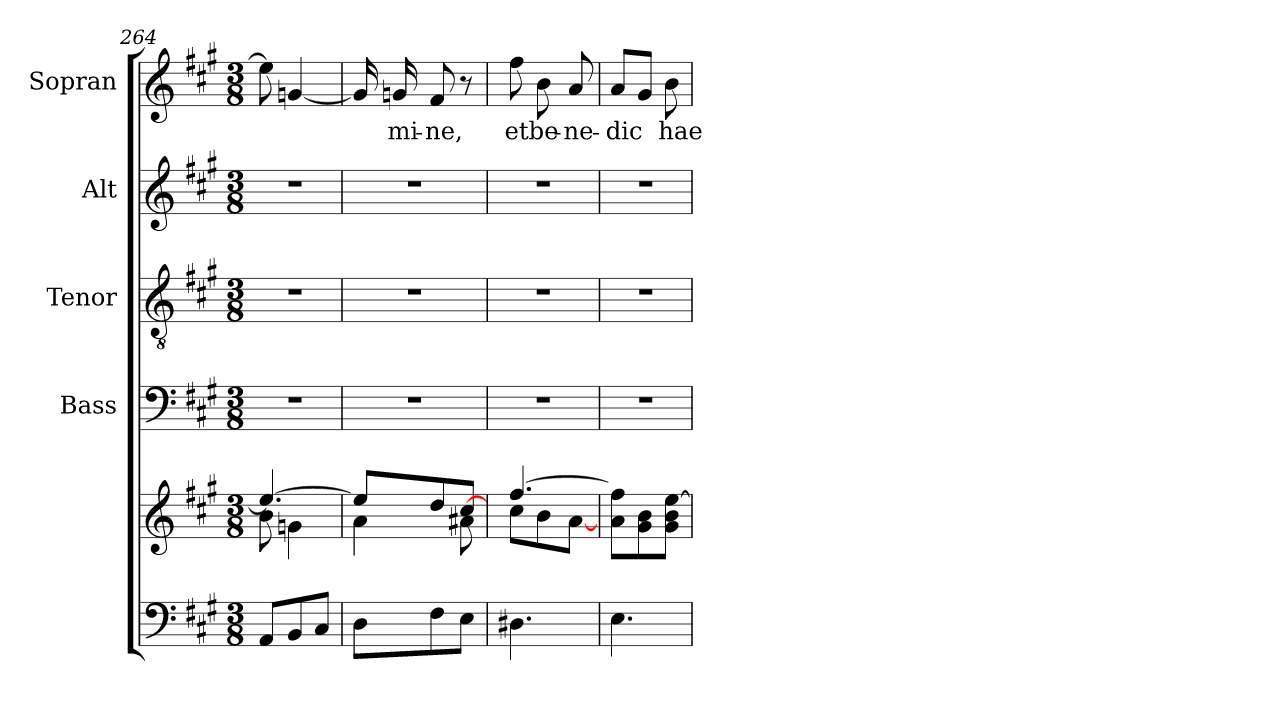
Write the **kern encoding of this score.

**kern	**kern	**kern	**kern	**kern	**kern	**text
*part5	*part5	*part4	*part3	*part2	*part1	*part1
*staff6	*staff5	*staff4	*staff3	*staff2	*staff1	*staff1
*	*	*I"Bass	*I"Tenor	*I"Alt	*I"Sopran	*
*	*	*I'B.	*I'T.	*I'A.	*I'S.	*
*clefF4	*clefG2	*clefF4	*clefGv2	*clefG2	*clefG2	*
*k[f#c#g#]	*k[f#c#g#]	*k[f#c#g#]	*k[f#c#g#]	*k[f#c#g#]	*k[f#c#g#]	*
*A:	*A:	*A:	*A:	*A:	*A:	*
*M3/8	*M3/8	*M3/8	*M3/8	*M3/8	*M3/8	*
=264	=264	=264	=264	=264	=264	=264
*	*^	*	*	*	*	*
8AA/L	4.ee/_	8b\	4.r	4.r	4.r	8ee\]	.
8BB/	.	4gn\	.	.	.	[4gn/	.
8C#/J	.	.	.	.	.	.	.
=265	=265	=265	=265	=265	=265	=265	=265
8D\L	8ee/L]	4a\	4.r	4.r	4.r	16g/]	.
!	!	!	!	!	!	!	!LO:LY:b
.	.	.	.	.	.	16gn/	-mi-
!	!	!	!	!	!	!	!LO:LY:b
8F#\	8dd/	.	.	.	.	8f#/	-ne,
8E\J	[>8cc#/J	8a#X\	.	.	.	8r	.
!!LO:LB:g=z
=266	=266	=266	=266	=266	=266	=266	=266
!	!	!	!	!	!	!	!LO:LY:b
4.D#X\	[>4.ff#/	8cc#\L	4.r	4.r	4.r	8ff#\	et
!	!	!	!	!	!	!	!LO:LY:b
.	.	8b\	.	.	.	8b\	be-
!	!	!	!	!	!	!	!LO:LY:b
.	.	[<8a\J	.	.	.	8a/	-ne-
=267	=267	=267	=267	=267	=267	=267	=267
!	!	!	!	!	!	!	!LO:LY:b
*	*v	*v	*	*	*	*	*
4.E\	8a\ 8ff#\]L	4.r	4.r	4.r	8a/L	-dic
.	8g#\ 8b\	.	.	.	8g#/J	.
!	!	!	!	!	!	!LO:LY:b
.	8g#\ 8b\ [8ee\J	.	.	.	8b\	hae-
=	=	=	=	=	=	=
*-	*-	*-	*-	*-	*-	*-
